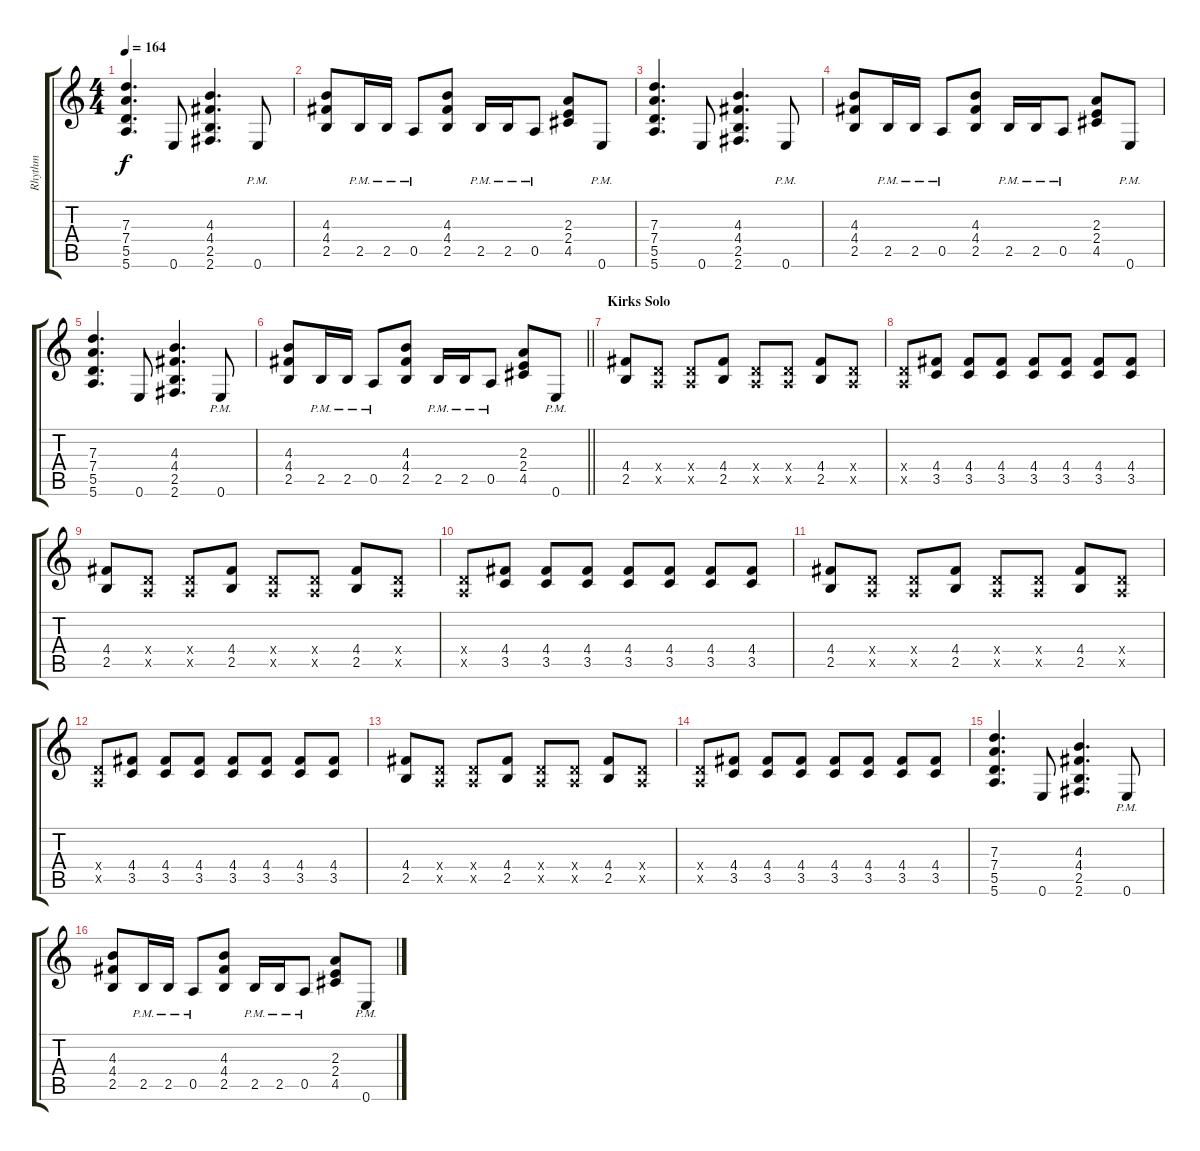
\track ("Rhythm" "Rhythm") {instrument distortionguitar}
\staff {score tabs}
\tuning (E4 B3 G3 D3 A2 E2) {hide}
\ts (4 4)
\tempo 164
\clef g2
\ks c
(7.3 7.4 5.5 5.6).4{d dy f} 0.6.8 (4.3 4.4 2.5 2.6).4{d} 0.6{pm}.8 |
(4.3 4.4 2.5).8 2.5{pm}.16 2.5{pm}.16 0.5{pm}.8 (4.3 4.4 2.5).8 2.5{pm}.16 2.5{pm}.16 0.5{pm}.8 (2.3 2.4 4.5).8 0.6{pm}.8 |
(7.3 7.4 5.5 5.6).4{d} 0.6.8 (4.3 4.4 2.5 2.6).4{d} 0.6{pm}.8 |
(4.3 4.4 2.5).8 2.5{pm}.16 2.5{pm}.16 0.5{pm}.8 (4.3 4.4 2.5).8 2.5{pm}.16 2.5{pm}.16 0.5{pm}.8 (2.3 2.4 4.5).8 0.6{pm}.8 |
(7.3 7.4 5.5 5.6).4{d} 0.6.8 (4.3 4.4 2.5 2.6).4{d} 0.6{pm}.8 |
\barLineRight lightlight
(4.3 4.4 2.5).8 2.5{pm}.16 2.5{pm}.16 0.5{pm}.8 (4.3 4.4 2.5).8 2.5{pm}.16 2.5{pm}.16 0.5{pm}.8 (2.3 2.4 4.5).8 0.6{pm}.8 |
\section ("" "Kirks Solo")
(4.4 2.5).8 (0.4{x} 0.5{x}).8 (0.4{x} 0.5{x}).8 (4.4 2.5).8 (0.4{x} 0.5{x}).8 (0.4{x} 0.5{x}).8 (4.4 2.5).8 (0.4{x} 0.5{x}).8 |
(0.4{x} 0.5{x}).8 (4.4 3.5).8 (4.4 3.5).8 (4.4 3.5).8 (4.4 3.5).8 (4.4 3.5).8 (4.4 3.5).8 (4.4 3.5).8 |
(4.4 2.5).8 (0.4{x} 0.5{x}).8 (0.4{x} 0.5{x}).8 (4.4 2.5).8 (0.4{x} 0.5{x}).8 (0.4{x} 0.5{x}).8 (4.4 2.5).8 (0.4{x} 0.5{x}).8 |
(0.4{x} 0.5{x}).8 (4.4 3.5).8 (4.4 3.5).8 (4.4 3.5).8 (4.4 3.5).8 (4.4 3.5).8 (4.4 3.5).8 (4.4 3.5).8 |
(4.4 2.5).8 (0.4{x} 0.5{x}).8 (0.4{x} 0.5{x}).8 (4.4 2.5).8 (0.4{x} 0.5{x}).8 (0.4{x} 0.5{x}).8 (4.4 2.5).8 (0.4{x} 0.5{x}).8 |
(0.4{x} 0.5{x}).8 (4.4 3.5).8 (4.4 3.5).8 (4.4 3.5).8 (4.4 3.5).8 (4.4 3.5).8 (4.4 3.5).8 (4.4 3.5).8 |
(4.4 2.5).8 (0.4{x} 0.5{x}).8 (0.4{x} 0.5{x}).8 (4.4 2.5).8 (0.4{x} 0.5{x}).8 (0.4{x} 0.5{x}).8 (4.4 2.5).8 (0.4{x} 0.5{x}).8 |
(0.4{x} 0.5{x}).8 (4.4 3.5).8 (4.4 3.5).8 (4.4 3.5).8 (4.4 3.5).8 (4.4 3.5).8 (4.4 3.5).8 (4.4 3.5).8 |
(7.3 7.4 5.5 5.6).4{d} 0.6.8 (4.3 4.4 2.5 2.6).4{d} 0.6{pm}.8 |
(4.3 4.4 2.5).8 2.5{pm}.16 2.5{pm}.16 0.5{pm}.8 (4.3 4.4 2.5).8 2.5{pm}.16 2.5{pm}.16 0.5{pm}.8 (2.3 2.4 4.5).8 0.6{pm}.8
